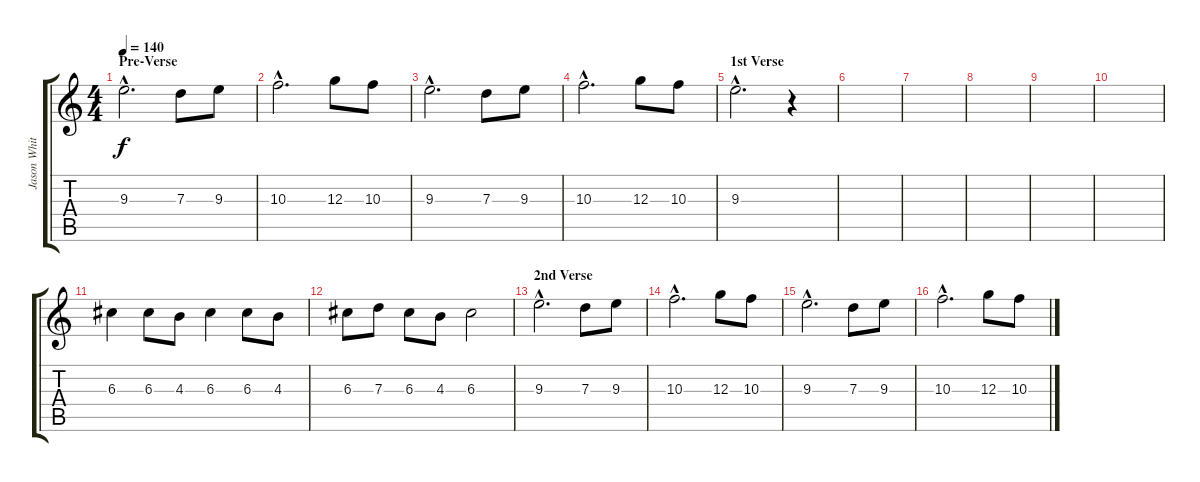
\track ("Jason White (Solo Guitar)" "Jason Whit") {instrument distortionguitar}
\staff {score tabs}
\tuning (E4 B3 G3 D3 A2 E2) {hide}
\ts (4 4)
\section ("" "Pre-Verse")
\tempo 140
\clef g2
\ks c
9.3{hac}.2{d dy f volume 13} 7.3.8 9.3.8 |
10.3{hac}.2{d} 12.3.8 10.3.8 |
9.3{hac}.2{d} 7.3.8 9.3.8 |
10.3{hac}.2{d} 12.3.8 10.3.8 |
\section ("" "1st Verse")
9.3{hac}.2{d} r.4 |
|
|
|
|
|
6.3.4 6.3.8 4.3.8 6.3.4 6.3.8 4.3.8 |
6.3.8 7.3.8 6.3.8 4.3.8 6.3.2 |
\section ("" "2nd Verse")
9.3{hac}.2{d} 7.3.8 9.3.8 |
10.3{hac}.2{d} 12.3.8 10.3.8 |
9.3{hac}.2{d} 7.3.8 9.3.8 |
10.3{hac}.2{d} 12.3.8 10.3.8
